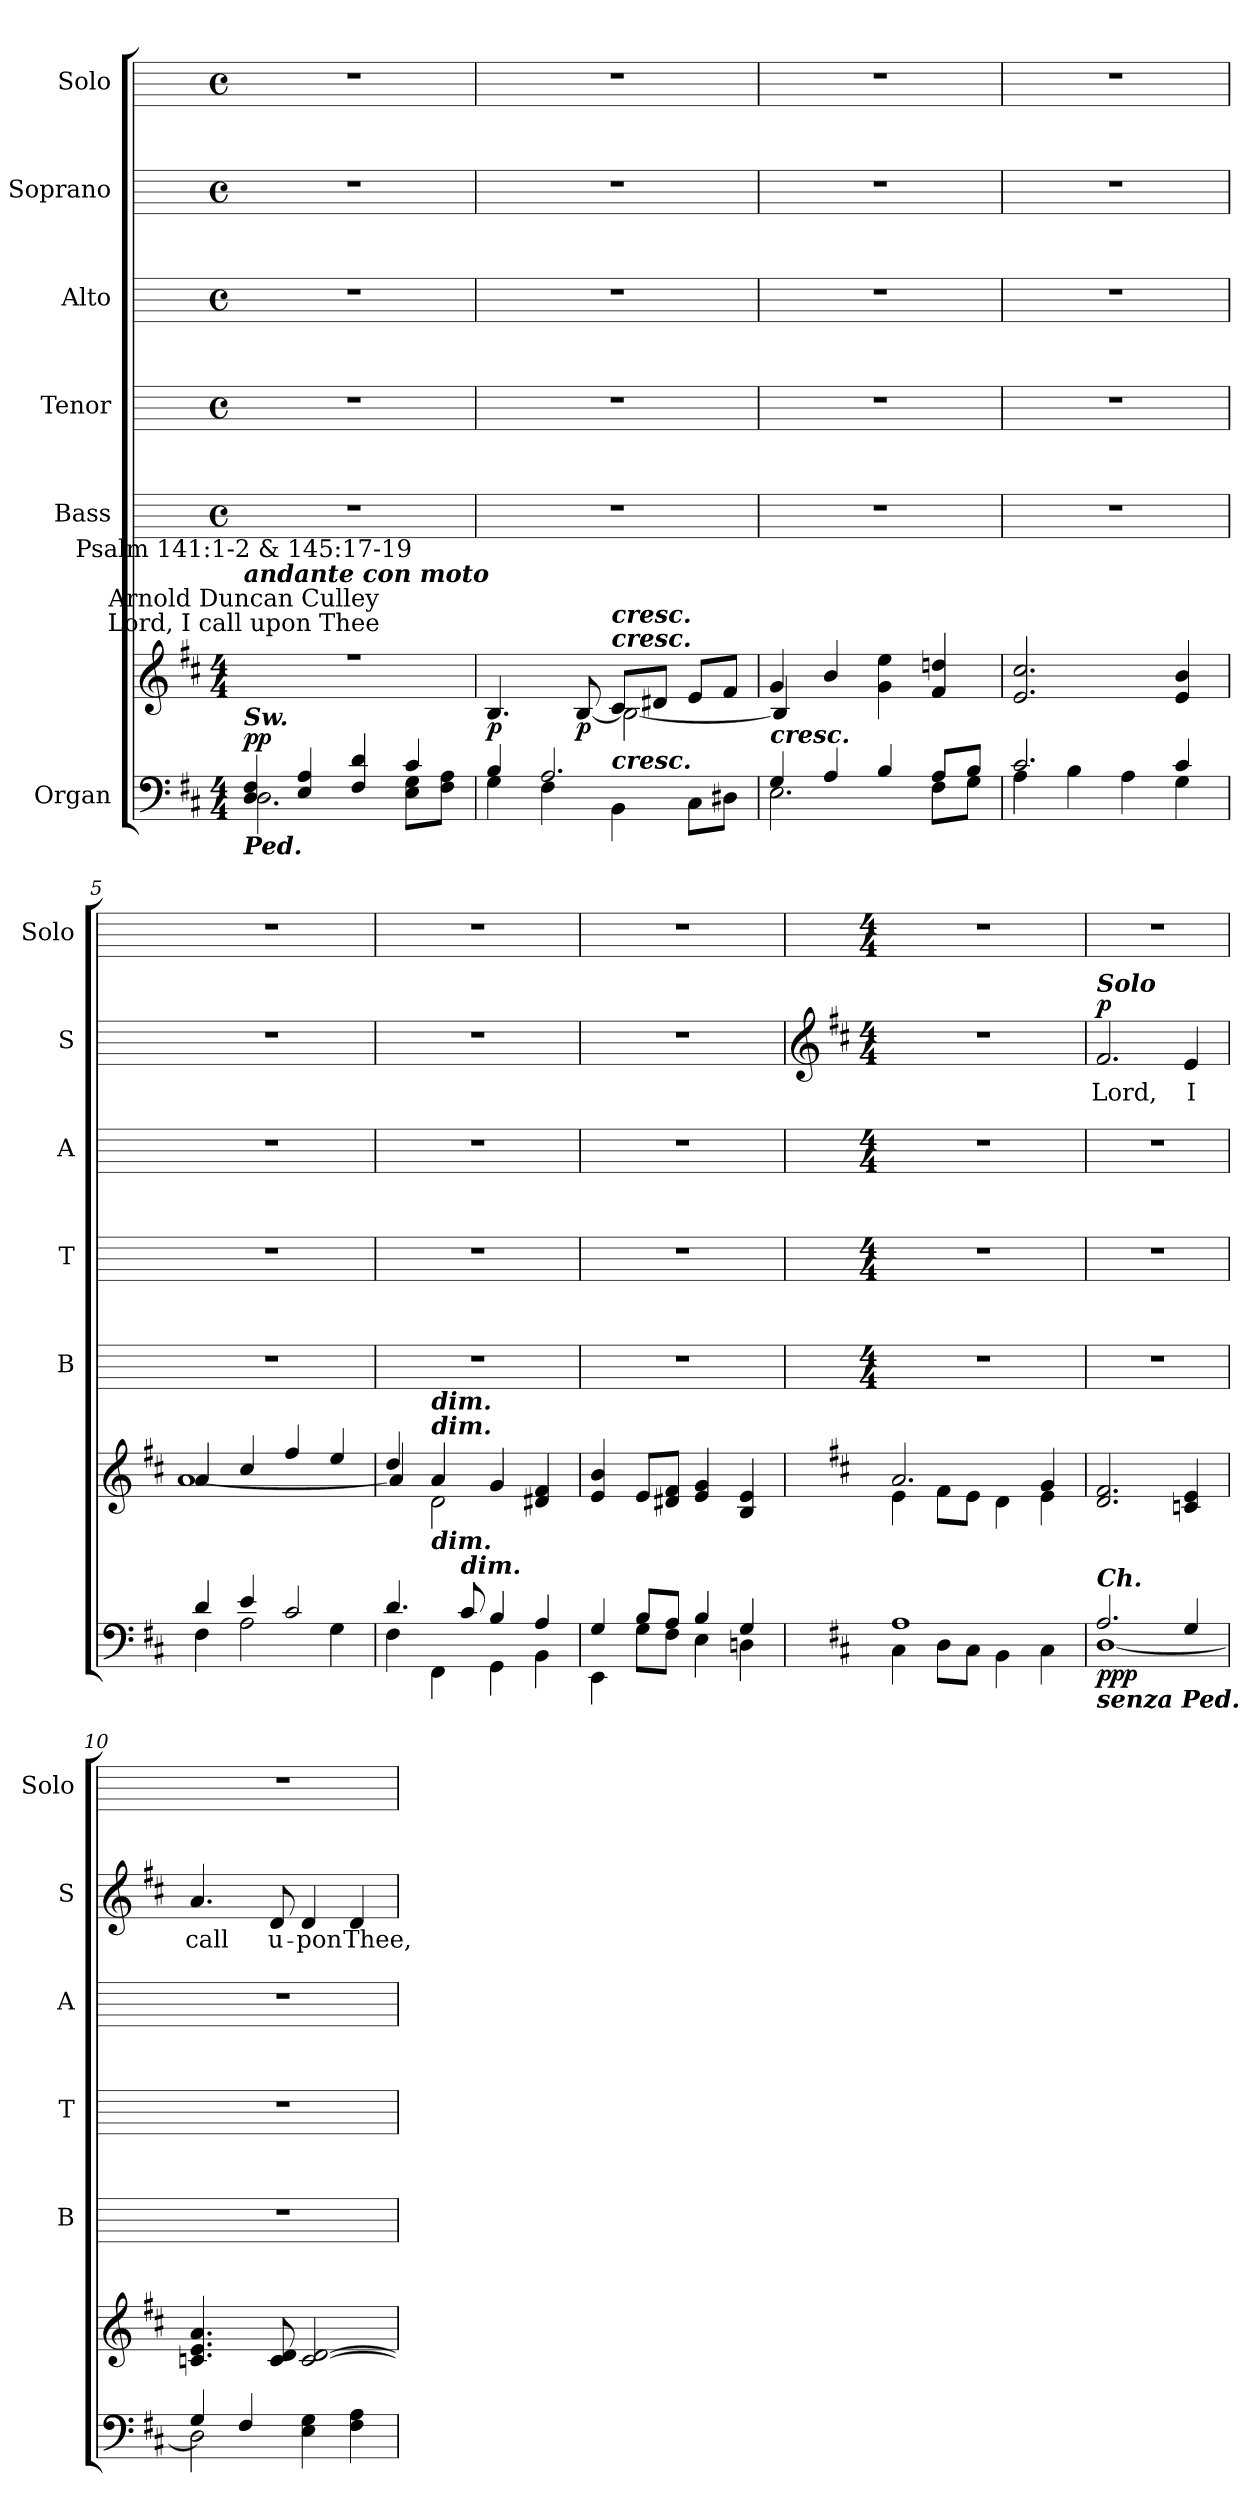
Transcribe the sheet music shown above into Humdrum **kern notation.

**kern	**kern	**dynam	**kern	**kern	**kern	**kern	**text	**dynam	**kern
*part6	*part6	*part6	*part5	*part4	*part3	*part2	*part2	*part2	*part1
*staff7	*staff6	*staff6/7	*staff5	*staff4	*staff3	*staff2	*staff2	*staff2	*staff1
*I"Organ	*	*	*I"Bass	*I"Tenor	*I"Alto	*I"Soprano	*	*	*I"Solo
*	*	*	*I'B	*I'T	*I'A	*I'S	*	*	*I'Solo
*clefF4	*clefG2	*	*	*	*	*	*	*	*
*k[f#c#]	*k[f#c#]	*	*	*	*	*	*	*	*
*D:	*D:	*	*	*	*	*	*	*	*
*M4/4	*M4/4	*	*M4/4	*M4/4	*M4/4	*M4/4	*	*	*M4/4
*	*	*	*met(c)	*met(c)	*met(c)	*met(c)	*	*	*met(c)
*MM108	*MM108	*	*MM108	*MM108	*MM108	*MM108	*	*	*MM108
=1	=1	=1	=1	=1	=1	=1	=1	=1	=1
*^	*^	*	*	*	*	*	*	*	*
!	!	!LO:TX:a:cj:t=Lord, I call upon Thee	!	!	!	!	!	!	!	!	!
!	!	!LO:TX:a:cj:t=Arnold Duncan Culley	!	!	!	!	!	!	!	!	!
!	!	!LO:TX:a:Bi:t=andante con moto	!	!	!	!	!	!	!	!	!
!	!	!LO:TX:a:cj:t=Psalm 141&colon;1-2 & 145&colon;17-19	!	!	!	!	!	!	!	!	!
!LO:TX:a:Bi:t=Sw.	!	!	!	!	!	!	!	!	!	!	!
!LO:TX:b:Bi:t=Ped.	!	!	!	!	!	!	!	!	!	!	!
!	!	!	!	!LO:DY:a=2	!	!	!	!	!	!	!
!	!	!	!	!LO:DY:n=1:b=2	!	!	!	!	!	!	!
4D/ 4F#/	2.D\	1r	1ryy	p p	1r	1r	1r	1r	.	.	1r
4E/ 4A/	.	.	.	.	.	.	.	.	.	.	.
4F#/ 4d/	.	.	.	.	.	.	.	.	.	.	.
4c#/	8E\ 8G\L	.	.	.	.	.	.	.	.	.	.
.	8F#\ 8A\J	.	.	.	.	.	.	.	.	.	.
=2	=2	=2	=2	=2	=2	=2	=2	=2	=2	=2	=2
!	!	!	!	!LO:DY:b	!	!	!	!	!	!	!
4B/	4G\	4.B/	4.ryy	p	1r	1r	1r	1r	.	.	1r
2.A/	4F#\	.	.	.	.	.	.	.	.	.	.
!	!	!	!	!LO:DY:b	!	!	!	!	!	!	!
.	.	8ryy	[8B/	p	.	.	.	.	.	.	.
!	!	!LO:TX:a:Bi:t=cresc.	!	!	!	!	!	!	!	!	!
!	!	!LO:TX:a:Bi:t=cresc.	!	!	!	!	!	!	!	!	!
!	!LO:TX:a:Bi:t=cresc.	!	!	!	!	!	!	!	!	!	!
.	4BB\	8c#/L	2B\_	.	.	.	.	.	.	.	.
.	.	8d#X/J	.	.	.	.	.	.	.	.	.
.	8C#\L	8e/L	.	.	.	.	.	.	.	.	.
.	8D#X\J	8f#/J	.	.	.	.	.	.	.	.	.
=3	=3	=3	=3	=3	=3	=3	=3	=3	=3	=3	=3
!LO:TX:a:Bi:t=cresc.	!	!	!	!	!	!	!	!	!	!	!
4G/	2.E\	4g/	4B/]	.	1r	1r	1r	1r	.	.	1r
4A/	.	4b/	2.ryy	.	.	.	.	.	.	.	.
4B/	.	4g\ 4ee\	.	.	.	.	.	.	.	.	.
8A/L	8F#\L	4f#/ 4ddn/	.	.	.	.	.	.	.	.	.
8B/J	8G\J	.	.	.	.	.	.	.	.	.	.
=4	=4	=4	=4	=4	=4	=4	=4	=4	=4	=4	=4
2.c#/	4A\	2.e/ 2.cc#/	1ryy	.	1r	1r	1r	1r	.	.	1r
.	4B\	.	.	.	.	.	.	.	.	.	.
.	4A\	.	.	.	.	.	.	.	.	.	.
4c#/	4G\	4e/ 4b/	.	.	.	.	.	.	.	.	.
=5	=5	=5	=5	=5	=5	=5	=5	=5	=5	=5	=5
4d/	4F#\	4a/	[1a\	.	1r	1r	1r	1r	.	.	1r
4e/	2A\	4cc#/	.	.	.	.	.	.	.	.	.
2c#/	.	4ff#/	.	.	.	.	.	.	.	.	.
.	4G\	4ee/	.	.	.	.	.	.	.	.	.
=6	=6	=6	=6	=6	=6	=6	=6	=6	=6	=6	=6
4.d/	4F#\	4dd/	4a/]	.	1r	1r	1r	1r	.	.	1r
!	!	!LO:TX:a:Bi:t=dim.	!	!	!	!	!	!	!	!	!
!	!	!LO:TX:a:Bi:t=dim.	!	!	!	!	!	!	!	!	!
!	!LO:TX:a:Bi:t=dim.	!	!	!	!	!	!	!	!	!	!
.	4FF#\	4a/	2d\	.	.	.	.	.	.	.	.
!LO:TX:a:Bi:t=dim.	!	!	!	!	!	!	!	!	!	!	!
8c#/	.	.	.	.	.	.	.	.	.	.	.
4B/	4GG\	4g/	.	.	.	.	.	.	.	.	.
4A/	4BB\	4d#X/ 4f#/	4ryy	.	.	.	.	.	.	.	.
=7	=7	=7	=7	=7	=7	=7	=7	=7	=7	=7	=7
4G/	4EE\	4e/ 4b/	1ryy	.	1r	1r	1r	1r	.	.	1r
8B/L	8G\L	8e/L	.	.	.	.	.	.	.	.	.
8A/J	8F#\J	8d#X/ 8f#/J	.	.	.	.	.	.	.	.	.
4B/	4E\	4e/ 4g/	.	.	.	.	.	.	.	.	.
4G/	4Dn\	4B/ 4e/	.	.	.	.	.	.	.	.	.
!!LO:LB:g=z
=8	=8	=8	=8	=8	=8	=8	=8	=8	=8	=8	=8
*	*	*	*	*	*	*	*	*clefG2	*	*	*
*	*	*	*	*	*	*	*	*k[f#c#]	*	*	*
*	*	*	*	*	*	*	*	*D:	*	*	*
*	*	*	*	*	*M4/4	*M4/4	*M4/4	*M4/4	*	*	*M4/4
1A/	4C#\	2.a/	4e\	.	1r	1r	1r	1r	.	.	1r
.	8D\L	.	8f#\L	.	.	.	.	.	.	.	.
.	8C#\J	.	8e\J	.	.	.	.	.	.	.	.
.	4BB\	.	4d\	.	.	.	.	.	.	.	.
.	4C#\	4g/	4e\	.	.	.	.	.	.	.	.
=9	=9	=9	=9	=9	=9	=9	=9	=9	=9	=9	=9
!	!	!	!	!	!	!	!	!LO:TX:a:Bi:t=Solo	!	!	!
!LO:TX:a:Bi:t=Ch.	!	!	!	!	!	!	!	!	!	!	!
!LO:TX:b:Bi:t=senza Ped.	!	!	!	!	!	!	!	!	!	!	!
!	!	!	!	!LO:DY:b=2	!	!	!	!	!LO:LY:b	!	!
!	!	!	!	!LO:DY:n=1:b=2	!	!	!	!	!	!	!
!	!	!	!	!LO:DY:n=2:b	!	!	!	!	!	!LO:DY:b	!
2.A/	[1D\	2.d/ 2.f#/	1ryy	p p p	1r	1r	1r	2.f#	Lord,	p	1r
!	!	!	!	!	!	!	!	!	!LO:LY:b	!	!
4G/	.	4cn/ 4e/	.	.	.	.	.	4e	I	.	.
=10	=10	=10	=10	=10	=10	=10	=10	=10	=10	=10	=10
!	!	!	!	!	!	!	!	!	!LO:LY:b	!	!
4G/	2D\]	4.cn/ 4.e/ 4.a/	1ryy	.	1r	1r	1r	4.a	call	.	1r
4F#/	.	.	.	.	.	.	.	.	.	.	.
!	!	!	!	!	!	!	!	!	!LO:LY:b	!	!
.	.	8c/ 8d/	.	.	.	.	.	8d	u-	.	.
!	!	!	!	!	!	!	!	!	!LO:LY:b	!	!
2ryy	4E\ 4G\	[2c/ [2d/	.	.	.	.	.	4d	-pon	.	.
!	!	!	!	!	!	!	!	!	!LO:LY:b	!	!
.	4F#\ 4A\	.	.	.	.	.	.	4d	Thee,	.	.
*v	*v	*	*	*	*	*	*	*	*	*	*
*	*v	*v	*	*	*	*	*	*	*	*
=	=	=	=	=	=	=	=	=	=
*-	*-	*-	*-	*-	*-	*-	*-	*-	*-
